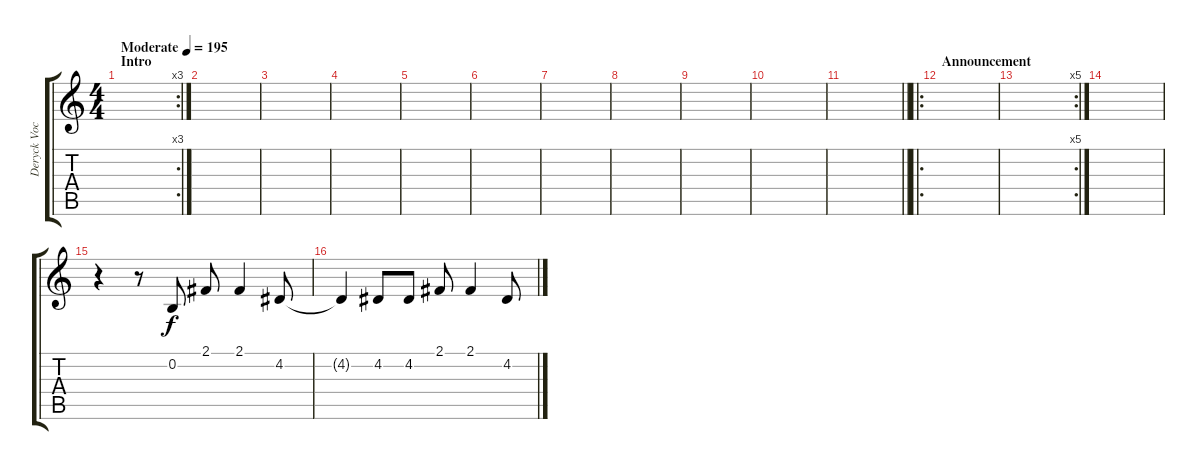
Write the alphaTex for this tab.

\track ("Deryck Vocals" "Deryck Voc") {instrument tenorsax}
\staff {score tabs}
\tuning (E4 B3 G3 D3 A2 E2) {hide}
\rc 3
\ts (4 4)
\section ("" "Intro")
\tempo (195 "Moderate")
\clef g2
\ks c
|
|
|
|
|
|
|
|
|
|
\barLineRight lightlight
|
\ro
\section ("" "Announcement")
|
\rc 5
|
|
r.4 r.8 0.2.8 2.1.8 2.1.4 4.2.8 |
4.2{t}.4 4.2.8 4.2.8 2.1.8 2.1.4 4.2.8
